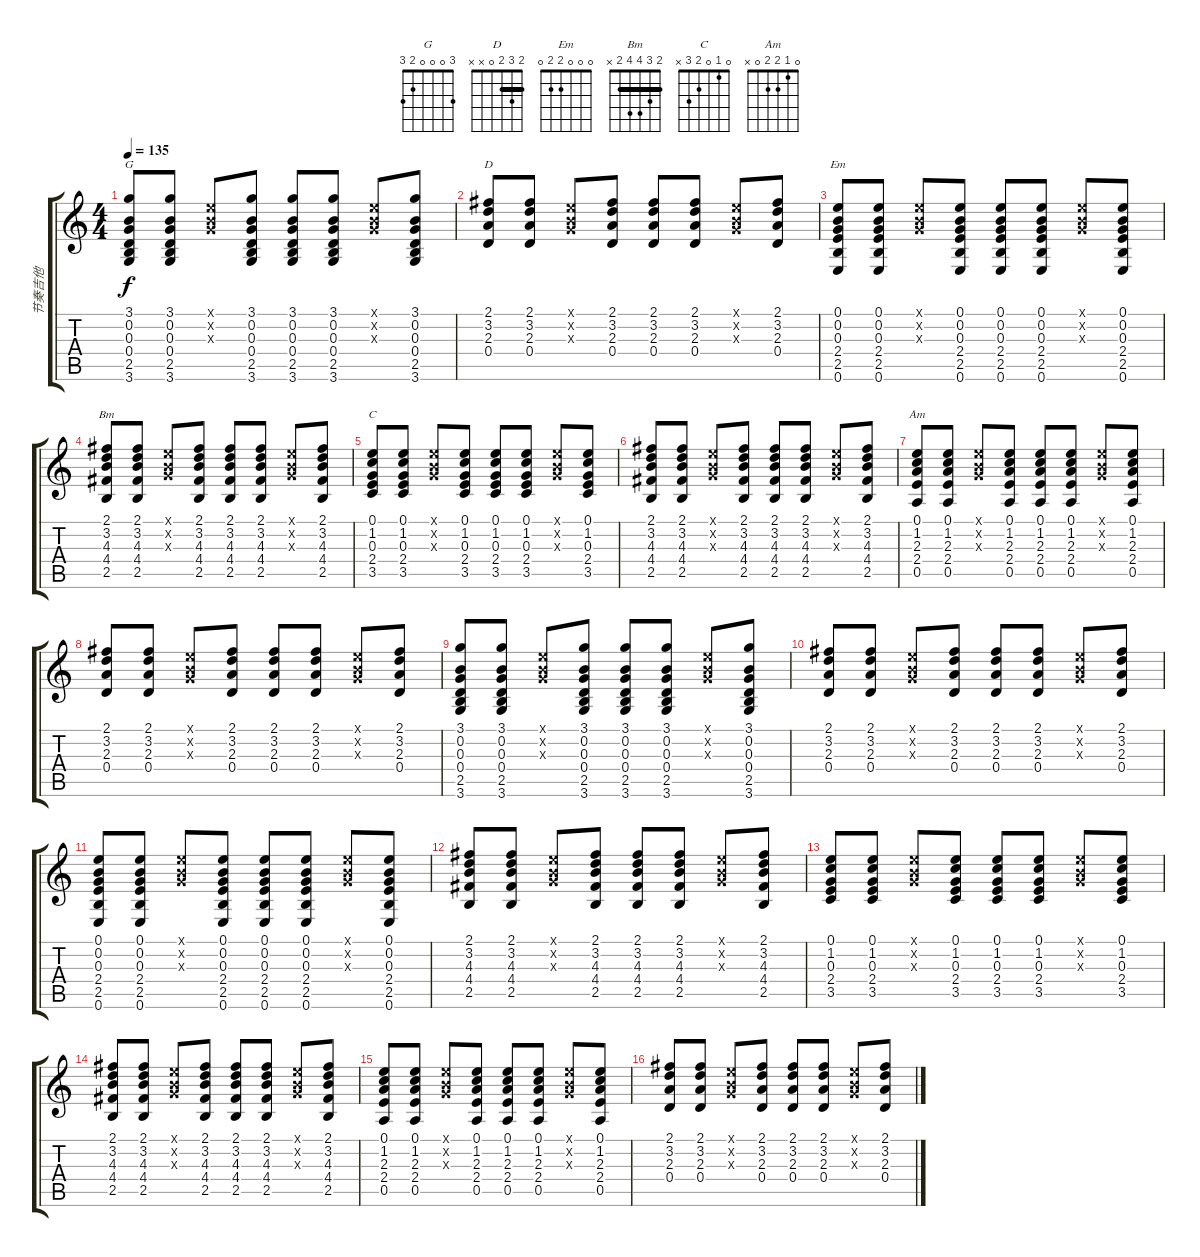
\track ("节奏吉他" "节奏吉他") {instrument acousticguitarsteel}
\staff {score tabs}
\tuning (E4 B3 G3 D3 A2 E2) {hide}
\chord ("G" 3 0 0 0 2 3)
\chord ("D" 2 3 2 0 x x) {barre 2}
\chord ("Em" 0 0 0 2 2 0)
\chord ("Bm" 2 3 4 4 2 x) {barre 2}
\chord ("C" 0 1 0 2 3 x)
\chord ("Am" 0 1 2 2 0 x)
\ts (4 4)
\tempo 135
\clef g2
\ks c
(3.1 0.2 0.3 0.4 2.5 3.6).8{ch "G" dy f} (3.1 0.2 0.3 0.4 2.5 3.6).8 (0.1{x} 0.2{x} 0.3{x}).8 (3.1 0.2 0.3 0.4 2.5 3.6).8 (3.1 0.2 0.3 0.4 2.5 3.6).8 (3.1 0.2 0.3 0.4 2.5 3.6).8 (0.1{x} 0.2{x} 0.3{x}).8 (3.1 0.2 0.3 0.4 2.5 3.6).8 |
(2.1 3.2 2.3 0.4).8{ch "D"} (2.1 3.2 2.3 0.4).8 (0.1{x} 0.2{x} 0.3{x}).8 (2.1 3.2 2.3 0.4).8 (2.1 3.2 2.3 0.4).8 (2.1 3.2 2.3 0.4).8 (0.1{x} 0.2{x} 0.3{x}).8 (2.1 3.2 2.3 0.4).8 |
(0.1 0.2 0.3 2.4 2.5 0.6).8{ch "Em"} (0.1 0.2 0.3 2.4 2.5 0.6).8 (0.1{x} 0.2{x} 0.3{x}).8 (0.1 0.2 0.3 2.4 2.5 0.6).8 (0.1 0.2 0.3 2.4 2.5 0.6).8 (0.1 0.2 0.3 2.4 2.5 0.6).8 (0.1{x} 0.2{x} 0.3{x}).8 (0.1 0.2 0.3 2.4 2.5 0.6).8 |
(2.1 3.2 4.3 4.4 2.5).8{ch "Bm"} (2.1 3.2 4.3 4.4 2.5).8 (0.1{x} 0.2{x} 0.3{x}).8 (2.1 3.2 4.3 4.4 2.5).8 (2.1 3.2 4.3 4.4 2.5).8 (2.1 3.2 4.3 4.4 2.5).8 (0.1{x} 0.2{x} 0.3{x}).8 (2.1 3.2 4.3 4.4 2.5).8 |
(0.1 1.2 0.3 2.4 3.5).8{ch "C"} (0.1 1.2 0.3 2.4 3.5).8 (0.1{x} 0.2{x} 0.3{x}).8 (0.1 1.2 0.3 2.4 3.5).8 (0.1 1.2 0.3 2.4 3.5).8 (0.1 1.2 0.3 2.4 3.5).8 (0.1{x} 0.2{x} 0.3{x}).8 (0.1 1.2 0.3 2.4 3.5).8 |
(2.1 3.2 4.3 4.4 2.5).8 (2.1 3.2 4.3 4.4 2.5).8 (0.1{x} 0.2{x} 0.3{x}).8 (2.1 3.2 4.3 4.4 2.5).8 (2.1 3.2 4.3 4.4 2.5).8 (2.1 3.2 4.3 4.4 2.5).8 (0.1{x} 0.2{x} 0.3{x}).8 (2.1 3.2 4.3 4.4 2.5).8 |
(0.1 1.2 2.3 2.4 0.5).8{ch "Am"} (0.1 1.2 2.3 2.4 0.5).8 (0.1{x} 0.2{x} 0.3{x}).8 (0.1 1.2 2.3 2.4 0.5).8 (0.1 1.2 2.3 2.4 0.5).8 (0.1 1.2 2.3 2.4 0.5).8 (0.1{x} 0.2{x} 0.3{x}).8 (0.1 1.2 2.3 2.4 0.5).8 |
(2.1 3.2 2.3 0.4).8 (2.1 3.2 2.3 0.4).8 (0.1{x} 0.2{x} 0.3{x}).8 (2.1 3.2 2.3 0.4).8 (2.1 3.2 2.3 0.4).8 (2.1 3.2 2.3 0.4).8 (0.1{x} 0.2{x} 0.3{x}).8 (2.1 3.2 2.3 0.4).8 |
(3.1 0.2 0.3 0.4 2.5 3.6).8 (3.1 0.2 0.3 0.4 2.5 3.6).8 (0.1{x} 0.2{x} 0.3{x}).8 (3.1 0.2 0.3 0.4 2.5 3.6).8 (3.1 0.2 0.3 0.4 2.5 3.6).8 (3.1 0.2 0.3 0.4 2.5 3.6).8 (0.1{x} 0.2{x} 0.3{x}).8 (3.1 0.2 0.3 0.4 2.5 3.6).8 |
(2.1 3.2 2.3 0.4).8 (2.1 3.2 2.3 0.4).8 (0.1{x} 0.2{x} 0.3{x}).8 (2.1 3.2 2.3 0.4).8 (2.1 3.2 2.3 0.4).8 (2.1 3.2 2.3 0.4).8 (0.1{x} 0.2{x} 0.3{x}).8 (2.1 3.2 2.3 0.4).8 |
(0.1 0.2 0.3 2.4 2.5 0.6).8 (0.1 0.2 0.3 2.4 2.5 0.6).8 (0.1{x} 0.2{x} 0.3{x}).8 (0.1 0.2 0.3 2.4 2.5 0.6).8 (0.1 0.2 0.3 2.4 2.5 0.6).8 (0.1 0.2 0.3 2.4 2.5 0.6).8 (0.1{x} 0.2{x} 0.3{x}).8 (0.1 0.2 0.3 2.4 2.5 0.6).8 |
(2.1 3.2 4.3 4.4 2.5).8 (2.1 3.2 4.3 4.4 2.5).8 (0.1{x} 0.2{x} 0.3{x}).8 (2.1 3.2 4.3 4.4 2.5).8 (2.1 3.2 4.3 4.4 2.5).8 (2.1 3.2 4.3 4.4 2.5).8 (0.1{x} 0.2{x} 0.3{x}).8 (2.1 3.2 4.3 4.4 2.5).8 |
(0.1 1.2 0.3 2.4 3.5).8 (0.1 1.2 0.3 2.4 3.5).8 (0.1{x} 0.2{x} 0.3{x}).8 (0.1 1.2 0.3 2.4 3.5).8 (0.1 1.2 0.3 2.4 3.5).8 (0.1 1.2 0.3 2.4 3.5).8 (0.1{x} 0.2{x} 0.3{x}).8 (0.1 1.2 0.3 2.4 3.5).8 |
(2.1 3.2 4.3 4.4 2.5).8 (2.1 3.2 4.3 4.4 2.5).8 (0.1{x} 0.2{x} 0.3{x}).8 (2.1 3.2 4.3 4.4 2.5).8 (2.1 3.2 4.3 4.4 2.5).8 (2.1 3.2 4.3 4.4 2.5).8 (0.1{x} 0.2{x} 0.3{x}).8 (2.1 3.2 4.3 4.4 2.5).8 |
(0.1 1.2 2.3 2.4 0.5).8 (0.1 1.2 2.3 2.4 0.5).8 (0.1{x} 0.2{x} 0.3{x}).8 (0.1 1.2 2.3 2.4 0.5).8 (0.1 1.2 2.3 2.4 0.5).8 (0.1 1.2 2.3 2.4 0.5).8 (0.1{x} 0.2{x} 0.3{x}).8 (0.1 1.2 2.3 2.4 0.5).8 |
(2.1 3.2 2.3 0.4).8 (2.1 3.2 2.3 0.4).8 (0.1{x} 0.2{x} 0.3{x}).8 (2.1 3.2 2.3 0.4).8 (2.1 3.2 2.3 0.4).8 (2.1 3.2 2.3 0.4).8 (0.1{x} 0.2{x} 0.3{x}).8 (2.1 3.2 2.3 0.4).8
